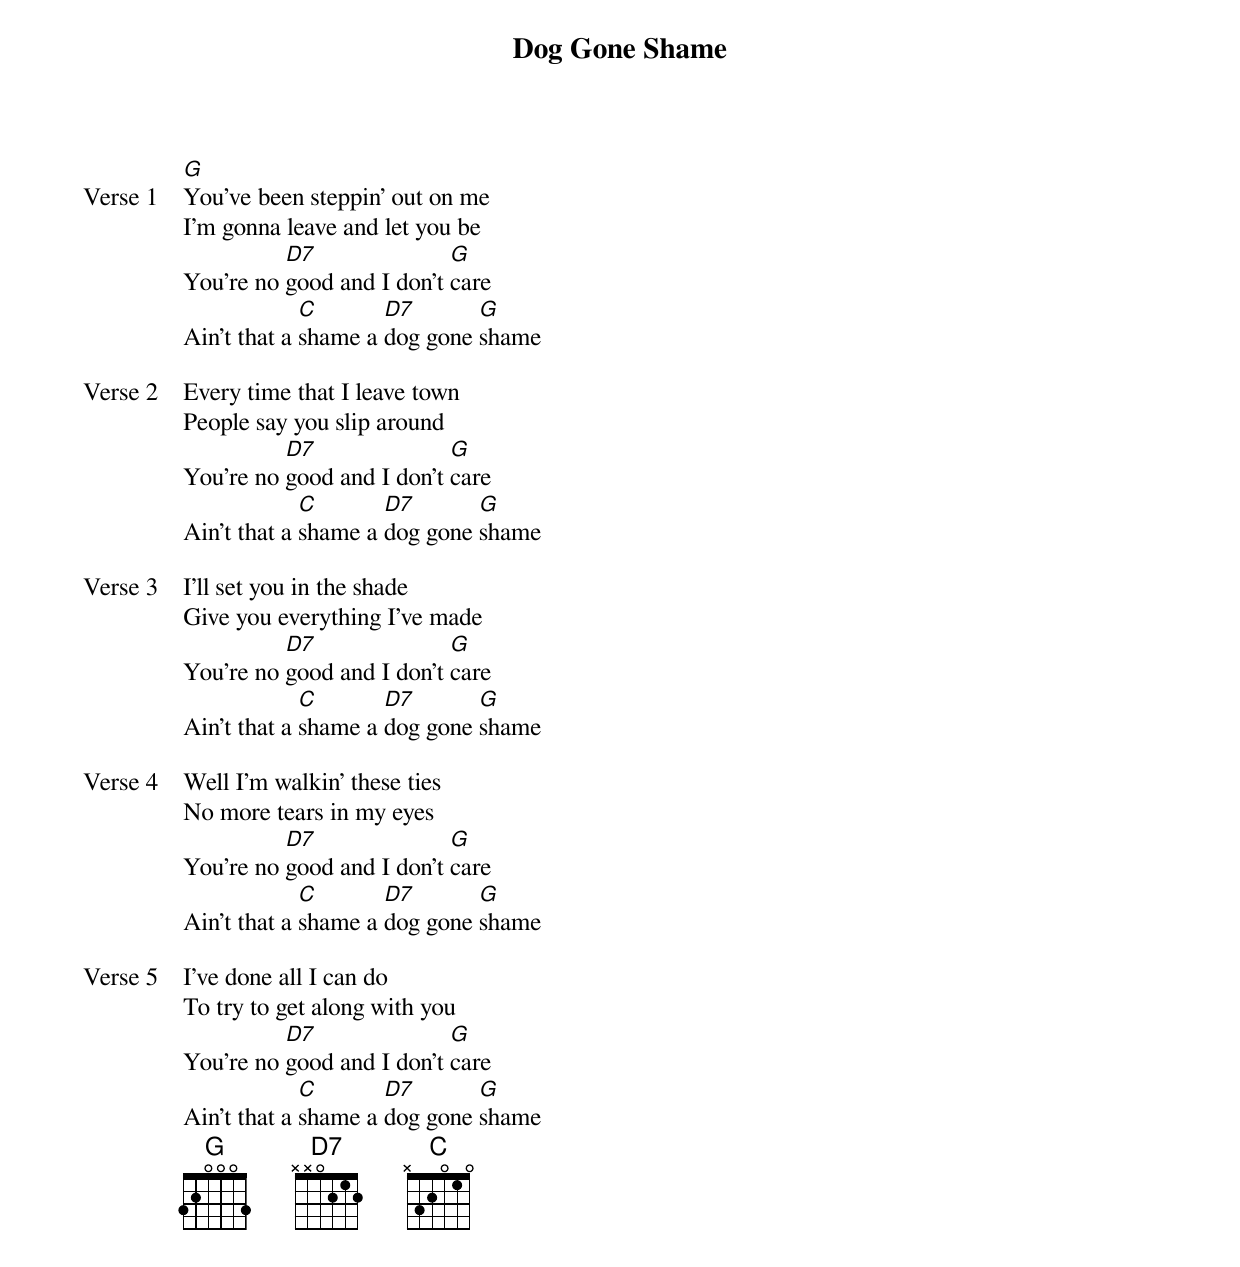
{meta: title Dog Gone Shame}
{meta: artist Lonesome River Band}
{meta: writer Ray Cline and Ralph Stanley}

{start_of_verse: Verse 1}
[G]You've been steppin' out on me
I'm gonna leave and let you be
You're no [D7]good and I don't [G]care
Ain't that a [C]shame a [D7]dog gone [G]shame
{end_of_verse}

{start_of_verse: Verse 2}
Every time that I leave town
People say you slip around
You're no [D7]good and I don't [G]care
Ain't that a [C]shame a [D7]dog gone [G]shame
{end_of_verse}

{start_of_verse: Verse 3}
I'll set you in the shade
Give you everything I've made
You're no [D7]good and I don't [G]care
Ain't that a [C]shame a [D7]dog gone [G]shame
{end_of_verse}

{start_of_verse: Verse 4}
Well I'm walkin' these ties
No more tears in my eyes
You're no [D7]good and I don't [G]care
Ain't that a [C]shame a [D7]dog gone [G]shame
{end_of_verse}

{start_of_verse: Verse 5}
I've done all I can do
To try to get along with you
You're no [D7]good and I don't [G]care
Ain't that a [C]shame a [D7]dog gone [G]shame
{end_of_verse}
